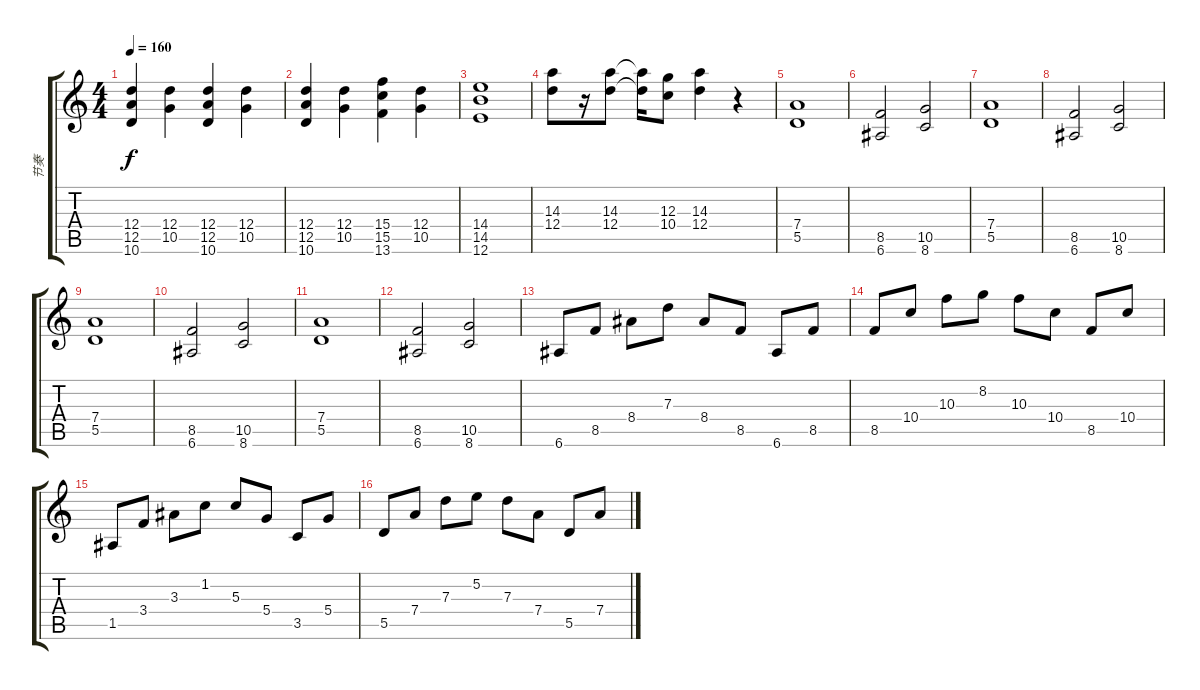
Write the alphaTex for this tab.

\track ("节奏" "节奏") {instrument distortionguitar}
\staff {score tabs}
\tuning (E4 B3 G3 D3 A2 E2) {hide}
\ts (4 4)
\tempo 160
\clef g2
\ks c
(12.4 12.5 10.6).4{dy f} (12.4 10.5).4 (12.4 12.5 10.6).4 (12.4 10.5).4 |
(12.4 12.5 10.6).4 (12.4 10.5).4 (15.4 15.5 13.6).4 (12.4 10.5).4 |
(14.4 14.5 12.6).1 |
(14.3 12.4).8 r.16 (14.3 12.4).8 (14.3{t} 12.4{t}).16 (12.3 10.4).8 (14.3 12.4).4 r.4 |
(7.4 5.5).1 |
(8.5 6.6).2 (10.5 8.6).2 |
(7.4 5.5).1 |
(8.5 6.6).2 (10.5 8.6).2 |
(7.4 5.5).1 |
(8.5 6.6).2 (10.5 8.6).2 |
(7.4 5.5).1 |
(8.5 6.6).2 (10.5 8.6).2 |
6.6.8 8.5.8 8.4.8 7.3.8 8.4.8 8.5.8 6.6.8 8.5.8 |
8.5.8 10.4.8 10.3.8 8.2.8 10.3.8 10.4.8 8.5.8 10.4.8 |
1.5.8 3.4.8 3.3.8 1.2.8 5.3.8 5.4.8 3.5.8 5.4.8 |
5.5.8 7.4.8 7.3.8 5.2.8 7.3.8 7.4.8 5.5.8 7.4.8
